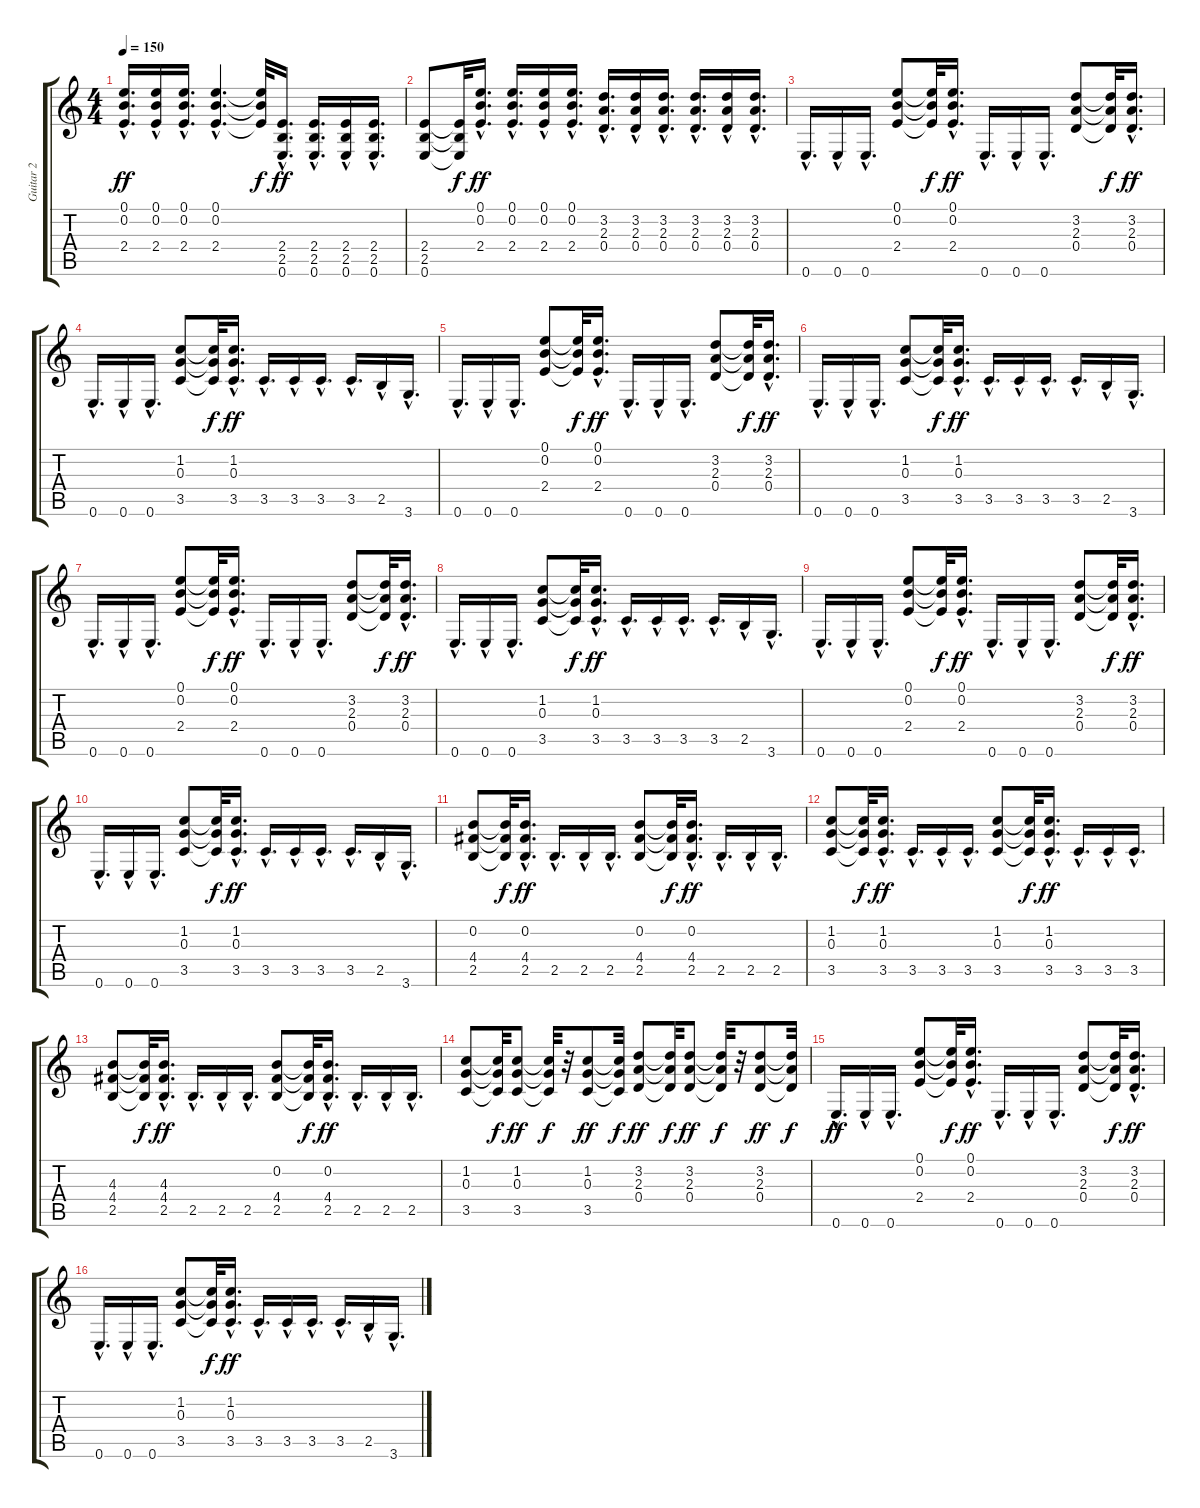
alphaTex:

\track ("Guitar 2" "Guitar 2") {instrument overdrivenguitar}
\staff {score tabs}
\tuning (E4 B3 G3 D3 A2 E2) {hide}
\ts (4 4)
\tempo 150
\clef g2
\ks c
(0.1{hac} 0.2{hac} 2.4{hac}).16{d dy ff} (0.1{hac} 0.2{hac} 2.4{hac}).16 (0.1{hac} 0.2{hac} 2.4{hac}).16{d} (0.1{hac} 0.2{hac} 2.4{hac}).4{d} (0.1{t} 0.2{t} 2.4{t}).32{dy f} (2.4{hac} 2.5{hac} 0.6{hac}).16{d dy ff} (2.4{hac} 2.5{hac} 0.6{hac}).16{d} (2.4{hac} 2.5{hac} 0.6{hac}).16 (2.4{hac} 2.5{hac} 0.6{hac}).16{d} |
(2.4 2.5 0.6).8 (2.4{t} 2.5{t} 0.6{t}).32{dy f} (0.1{hac} 0.2{hac} 2.4{hac}).16{d dy ff} (0.1{hac} 0.2{hac} 2.4{hac}).16{d} (0.1{hac} 0.2{hac} 2.4{hac}).16 (0.1{hac} 0.2{hac} 2.4{hac}).16{d} (3.2{hac} 2.3{hac} 0.4{hac}).16{d} (3.2{hac} 2.3{hac} 0.4{hac}).16 (3.2{hac} 2.3{hac} 0.4{hac}).16{d} (3.2{hac} 2.3{hac} 0.4{hac}).16{d} (3.2{hac} 2.3{hac} 0.4{hac}).16 (3.2{hac} 2.3{hac} 0.4{hac}).16{d} |
0.6{hac}.16{d} 0.6{hac}.16 0.6{hac}.16{d} (0.1 0.2 2.4).8 (0.1{t} 0.2{t} 2.4{t}).32{dy f} (0.1{hac} 0.2{hac} 2.4{hac}).16{d dy ff} 0.6{hac}.16{d} 0.6{hac}.16 0.6{hac}.16{d} (3.2 2.3 0.4).8 (3.2{t} 2.3{t} 0.4{t}).32{dy f} (3.2{hac} 2.3{hac} 0.4{hac}).16{d dy ff} |
0.6{hac}.16{d} 0.6{hac}.16 0.6{hac}.16{d} (1.2 0.3 3.5).8 (1.2{t} 0.3{t} 3.5{t}).32{dy f} (1.2{hac} 0.3{hac} 3.5{hac}).16{d dy ff} 3.5{hac}.16{d} 3.5{hac}.16 3.5{hac}.16{d} 3.5{hac}.16{d} 2.5{hac}.16 3.6{hac}.16{d} |
0.6{hac}.16{d} 0.6{hac}.16 0.6{hac}.16{d} (0.1 0.2 2.4).8 (0.1{t} 0.2{t} 2.4{t}).32{dy f} (0.1{hac} 0.2{hac} 2.4{hac}).16{d dy ff} 0.6{hac}.16{d} 0.6{hac}.16 0.6{hac}.16{d} (3.2 2.3 0.4).8 (3.2{t} 2.3{t} 0.4{t}).32{dy f} (3.2{hac} 2.3{hac} 0.4{hac}).16{d dy ff} |
0.6{hac}.16{d} 0.6{hac}.16 0.6{hac}.16{d} (1.2 0.3 3.5).8 (1.2{t} 0.3{t} 3.5{t}).32{dy f} (1.2{hac} 0.3{hac} 3.5{hac}).16{d dy ff} 3.5{hac}.16{d} 3.5{hac}.16 3.5{hac}.16{d} 3.5{hac}.16{d} 2.5{hac}.16 3.6{hac}.16{d} |
0.6{hac}.16{d} 0.6{hac}.16 0.6{hac}.16{d} (0.1 0.2 2.4).8 (0.1{t} 0.2{t} 2.4{t}).32{dy f} (0.1{hac} 0.2{hac} 2.4{hac}).16{d dy ff} 0.6{hac}.16{d} 0.6{hac}.16 0.6{hac}.16{d} (3.2 2.3 0.4).8 (3.2{t} 2.3{t} 0.4{t}).32{dy f} (3.2{hac} 2.3{hac} 0.4{hac}).16{d dy ff} |
0.6{hac}.16{d} 0.6{hac}.16 0.6{hac}.16{d} (1.2 0.3 3.5).8 (1.2{t} 0.3{t} 3.5{t}).32{dy f} (1.2{hac} 0.3{hac} 3.5{hac}).16{d dy ff} 3.5{hac}.16{d} 3.5{hac}.16 3.5{hac}.16{d} 3.5{hac}.16{d} 2.5{hac}.16 3.6{hac}.16{d} |
0.6{hac}.16{d} 0.6{hac}.16 0.6{hac}.16{d} (0.1 0.2 2.4).8 (0.1{t} 0.2{t} 2.4{t}).32{dy f} (0.1{hac} 0.2{hac} 2.4{hac}).16{d dy ff} 0.6{hac}.16{d} 0.6{hac}.16 0.6{hac}.16{d} (3.2 2.3 0.4).8 (3.2{t} 2.3{t} 0.4{t}).32{dy f} (3.2{hac} 2.3{hac} 0.4{hac}).16{d dy ff} |
0.6{hac}.16{d} 0.6{hac}.16 0.6{hac}.16{d} (1.2 0.3 3.5).8 (1.2{t} 0.3{t} 3.5{t}).32{dy f} (1.2{hac} 0.3{hac} 3.5{hac}).16{d dy ff} 3.5{hac}.16{d} 3.5{hac}.16 3.5{hac}.16{d} 3.5{hac}.16{d} 2.5{hac}.16 3.6{hac}.16{d} |
(0.2 4.4 2.5).8 (0.2{t} 4.4{t} 2.5{t}).32{dy f} (0.2{hac} 4.4{hac} 2.5{hac}).16{d dy ff} 2.5{hac}.16{d} 2.5{hac}.16 2.5{hac}.16{d} (0.2 4.4 2.5).8 (0.2{t} 4.4{t} 2.5{t}).32{dy f} (0.2{hac} 4.4{hac} 2.5{hac}).16{d dy ff} 2.5{hac}.16{d} 2.5{hac}.16 2.5{hac}.16{d} |
(1.2 0.3 3.5).8 (1.2{t} 0.3{t} 3.5{t}).32{dy f} (1.2{hac} 0.3{hac} 3.5{hac}).16{d dy ff} 3.5{hac}.16{d} 3.5{hac}.16 3.5{hac}.16{d} (1.2 0.3 3.5).8 (1.2{t} 0.3{t} 3.5{t}).32{dy f} (1.2{hac} 0.3{hac} 3.5{hac}).16{d dy ff} 3.5{hac}.16{d} 3.5{hac}.16 3.5{hac}.16{d} |
(4.3 4.4 2.5).8 (4.3{t} 4.4{t} 2.5{t}).32{dy f} (4.3{hac} 4.4{hac} 2.5{hac}).16{d dy ff} 2.5{hac}.16{d} 2.5{hac}.16 2.5{hac}.16{d} (0.2 4.4 2.5).8 (0.2{t} 4.4{t} 2.5{t}).32{dy f} (0.2{hac} 4.4{hac} 2.5{hac}).16{d dy ff} 2.5{hac}.16{d} 2.5{hac}.16 2.5{hac}.16{d} |
(1.2 0.3 3.5).8 (1.2{t} 0.3{t} 3.5{t}).32{dy f} (1.2 0.3 3.5).8{dy ff} (1.2{t} 0.3{t} 3.5{t}).32{dy f} r.32 (1.2 0.3 3.5).8{dy ff} (1.2{t} 0.3{t} 3.5{t}).32{dy f} (3.2 2.3 0.4).8{dy ff} (3.2{t} 2.3{t} 0.4{t}).32{dy f} (3.2 2.3 0.4).8{dy ff} (3.2{t} 2.3{t} 0.4{t}).32{dy f} r.32 (3.2 2.3 0.4).8{dy ff} (3.2{t} 2.3{t} 0.4{t}).32{dy f} |
0.6{hac}.16{d dy ff} 0.6{hac}.16 0.6{hac}.16{d} (0.1 0.2 2.4).8 (0.1{t} 0.2{t} 2.4{t}).32{dy f} (0.1{hac} 0.2{hac} 2.4{hac}).16{d dy ff} 0.6{hac}.16{d} 0.6{hac}.16 0.6{hac}.16{d} (3.2 2.3 0.4).8 (3.2{t} 2.3{t} 0.4{t}).32{dy f} (3.2{hac} 2.3{hac} 0.4{hac}).16{d dy ff} |
0.6{hac}.16{d} 0.6{hac}.16 0.6{hac}.16{d} (1.2 0.3 3.5).8 (1.2{t} 0.3{t} 3.5{t}).32{dy f} (1.2{hac} 0.3{hac} 3.5{hac}).16{d dy ff} 3.5{hac}.16{d} 3.5{hac}.16 3.5{hac}.16{d} 3.5{hac}.16{d} 2.5{hac}.16 3.6{hac}.16{d}
